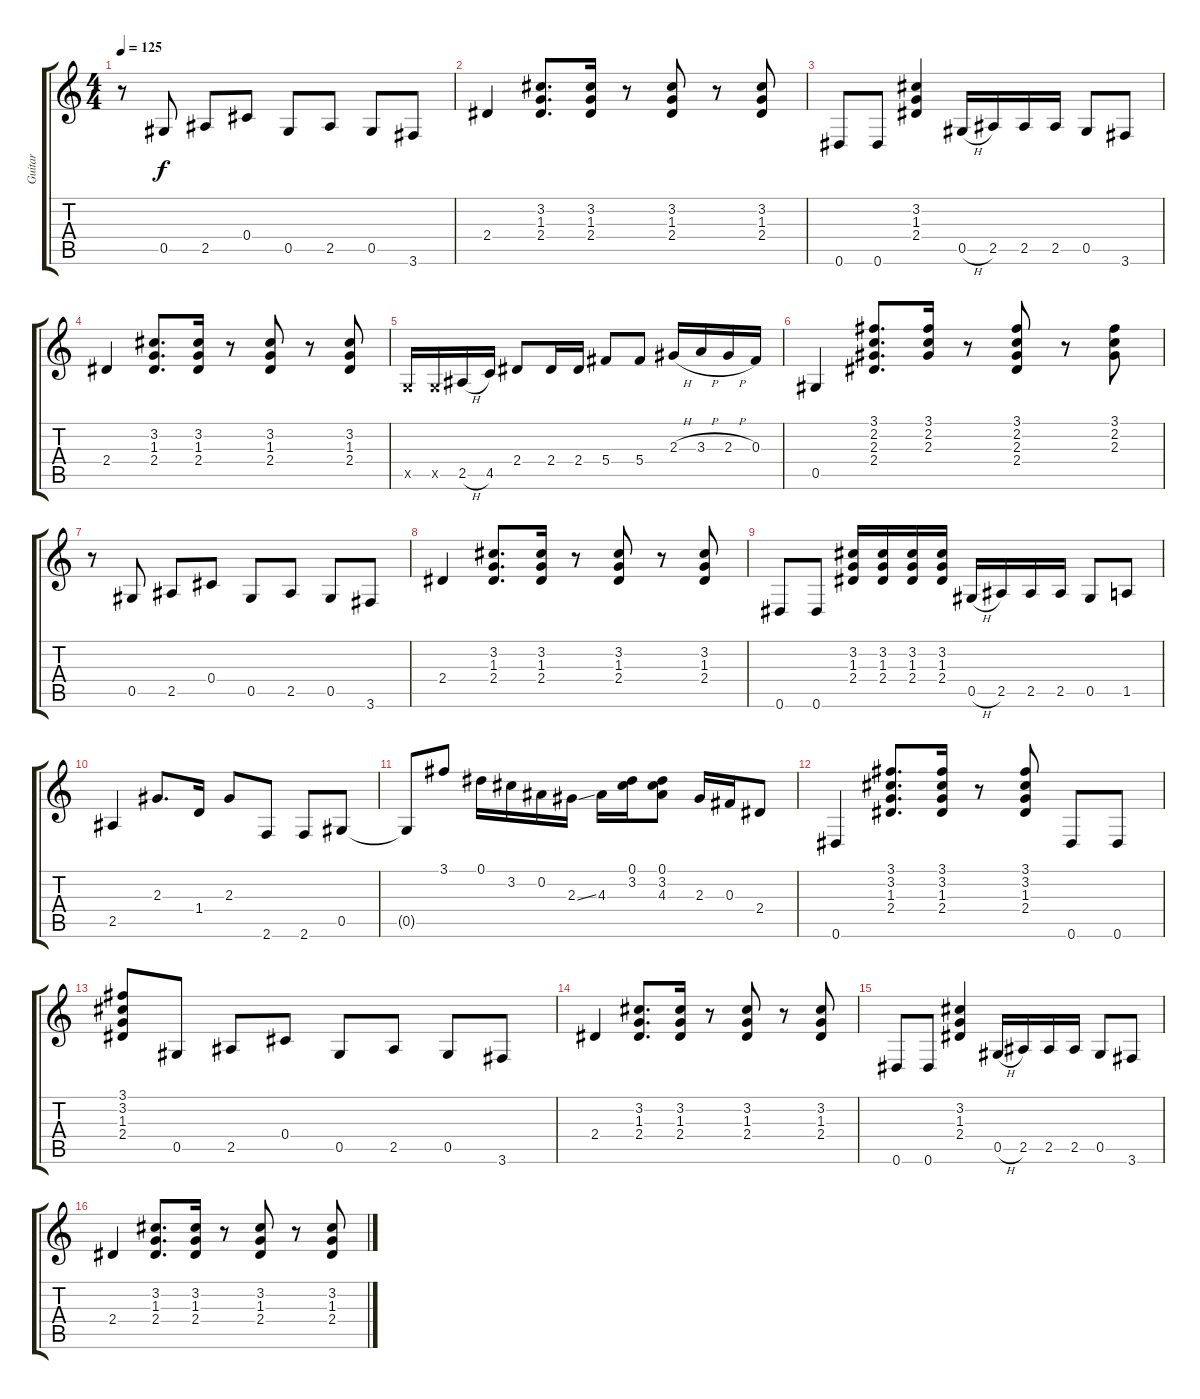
\track ("Guitar" "Guitar") {instrument overdrivenguitar}
\staff {score tabs}
\tuning (Eb4 Bb3 Gb3 Db3 Ab2 Eb2) {hide}
\ts (4 4)
\tempo 125
\clef g2
\ks c
r.8{dy f instrument overdrivenguitar} 0.5.8 2.5.8 0.4.8 0.5.8 2.5.8 0.5.8 3.6.8 |
2.4.4 (3.2 1.3 2.4).8{d} (3.2 1.3 2.4).16 r.8 (3.2 1.3 2.4).8 r.8 (3.2 1.3 2.4).8 |
0.6.8 0.6.8 (3.2 1.3 2.4).4 0.5{h}.16 2.5.16 2.5.16 2.5.16 0.5.8 3.6.8 |
2.4.4 (3.2 1.3 2.4).8{d} (3.2 1.3 2.4).16 r.8 (3.2 1.3 2.4).8 r.8 (3.2 1.3 2.4).8 |
-1.5{x}.16 -1.5{x}.16 2.5{h}.16 4.5.16 2.4.8 2.4.16 2.4.16 5.4.8 5.4.8 2.3{h}.16 3.3{h}.16 2.3{h}.16 0.3.16 |
0.5.4 (3.1 2.2 2.3 2.4).8{d} (3.1 2.2 2.3).16 r.8 (3.1 2.2 2.3 2.4).8 r.8 (3.1 2.2 2.3).8 |
r.8 0.5.8 2.5.8 0.4.8 0.5.8 2.5.8 0.5.8 3.6.8 |
2.4.4 (3.2 1.3 2.4).8{d} (3.2 1.3 2.4).16 r.8 (3.2 1.3 2.4).8 r.8 (3.2 1.3 2.4).8 |
0.6.8 0.6.8 (3.2 1.3 2.4).16 (3.2 1.3 2.4).16 (3.2 1.3 2.4).16 (3.2 1.3 2.4).16 0.5{h}.16 2.5.16 2.5.16 2.5.16 0.5.8 1.5.8 |
2.5.4 2.3.8{d} 1.4.16 2.3.8 2.6.8 2.6.8 0.5.8 |
0.5{t}.8 3.1.8 0.1.16 3.2.16 0.2.16 2.3{ss}.16 4.3.16 (0.1 3.2).16 (0.1 3.2 4.3).8 2.3.16 0.3.16 2.4.8 |
0.6.4 (3.1 3.2 1.3 2.4).8{d} (3.1 3.2 1.3 2.4).16 r.8 (3.1 3.2 1.3 2.4).8 0.6.8 0.6.8 |
(3.1 3.2 1.3 2.4).8 0.5.8 2.5.8 0.4.8 0.5.8 2.5.8 0.5.8 3.6.8 |
2.4.4 (3.2 1.3 2.4).8{d} (3.2 1.3 2.4).16 r.8 (3.2 1.3 2.4).8 r.8 (3.2 1.3 2.4).8 |
0.6.8 0.6.8 (3.2 1.3 2.4).4 0.5{h}.16 2.5.16 2.5.16 2.5.16 0.5.8 3.6.8 |
2.4.4 (3.2 1.3 2.4).8{d} (3.2 1.3 2.4).16 r.8 (3.2 1.3 2.4).8 r.8 (3.2 1.3 2.4).8
